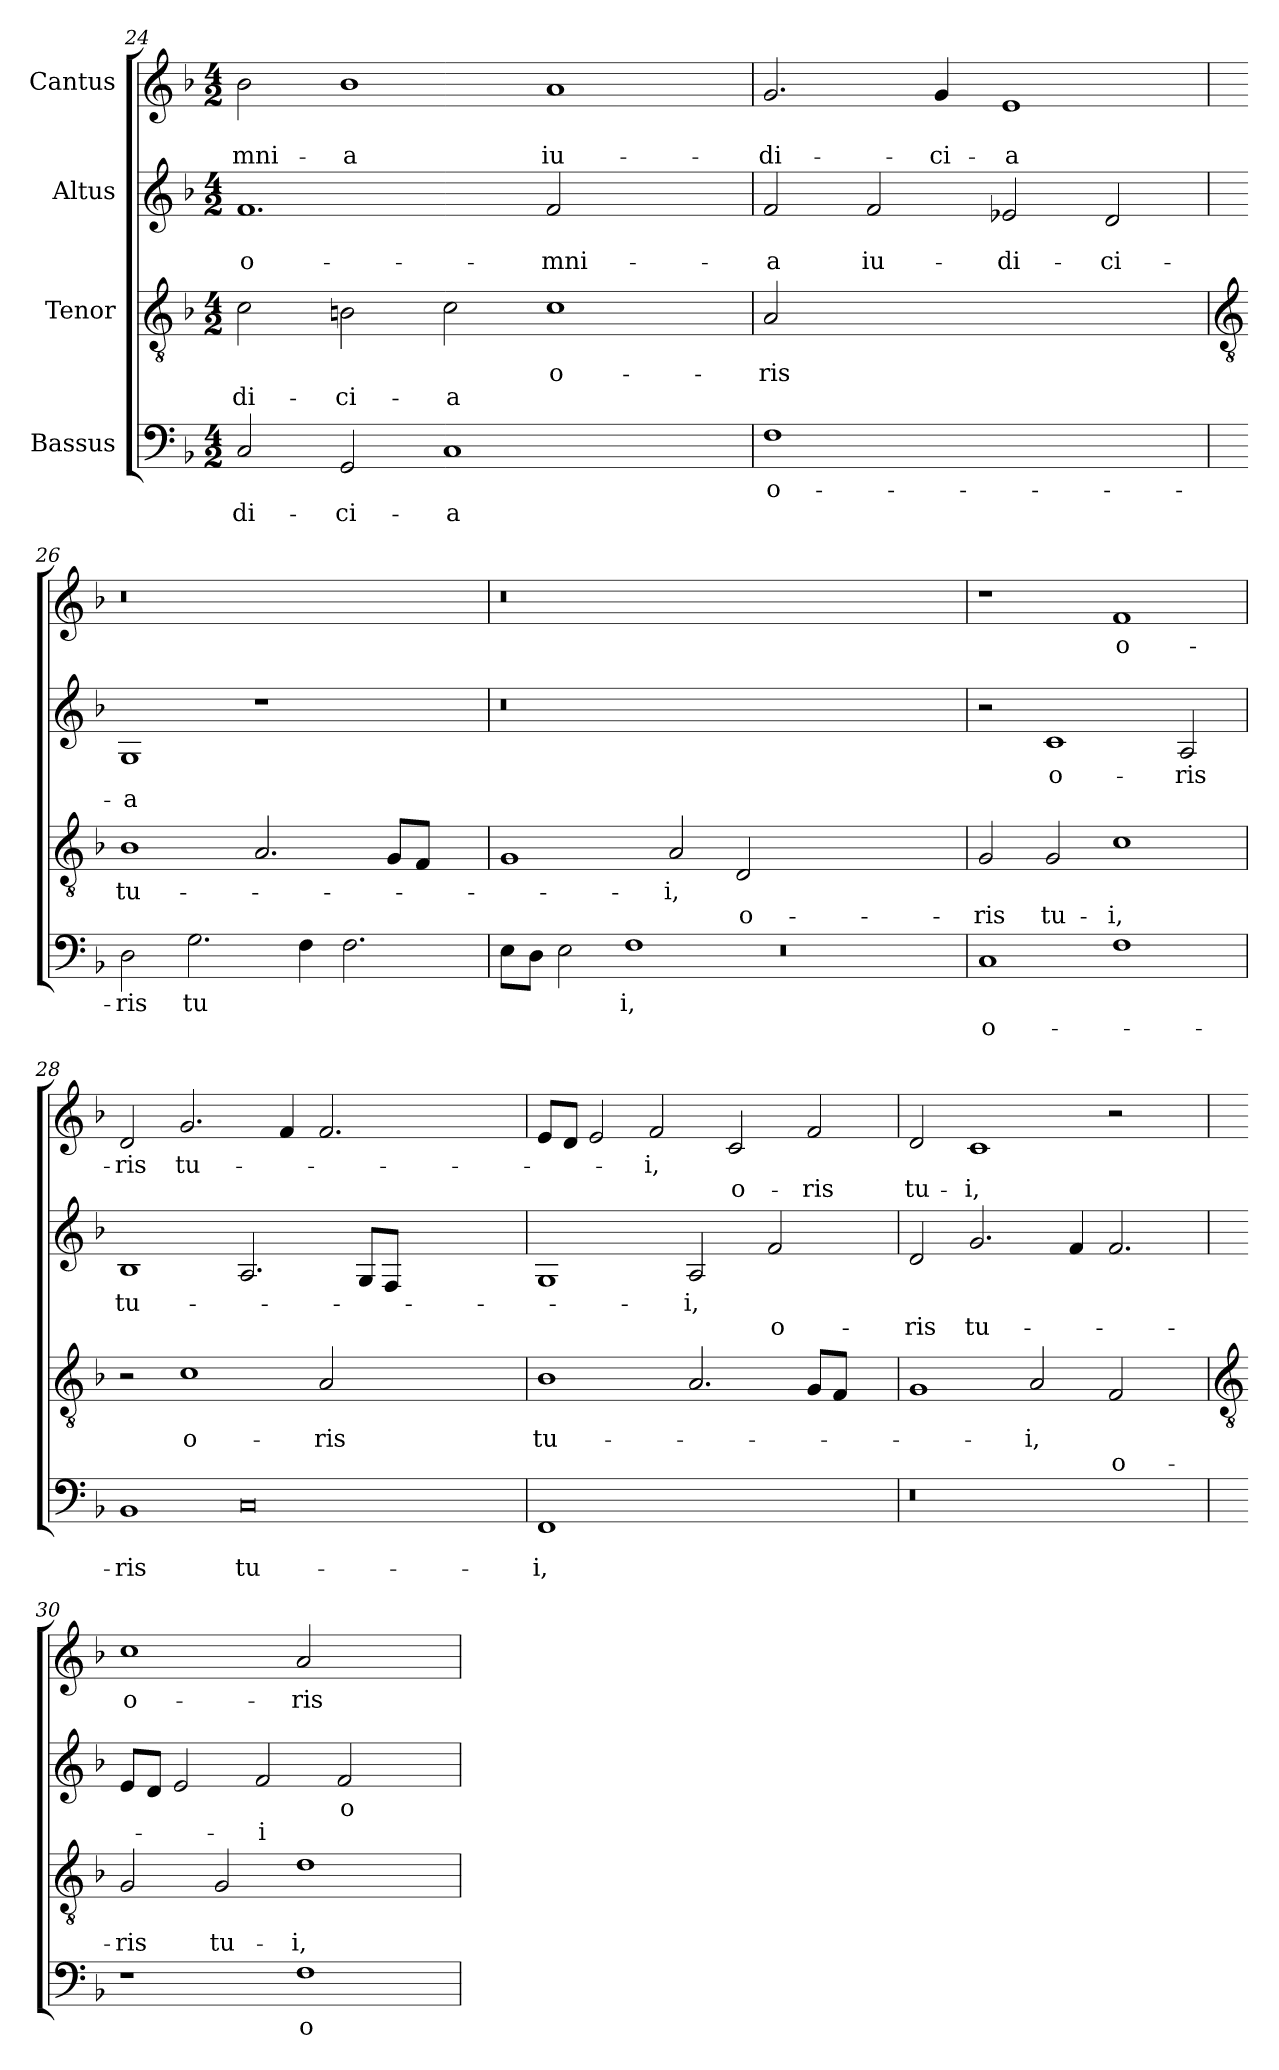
**kern	**text	**text	**kern	**text	**text	**kern	**text	**text	**kern	**text	**text
*part4	*part4	*part4	*part3	*part3	*part3	*part2	*part2	*part2	*part1	*part1	*part1
*staff4	*staff4	*staff4	*staff3	*staff3	*staff3	*staff2	*staff2	*staff2	*staff1	*staff1	*staff1
*I"Bassus	*	*	*I"Tenor	*	*	*I"Altus	*	*	*I"Cantus	*	*
*clefF4	*	*	*clefGv2	*	*	*clefG2	*	*	*clefG2	*	*
*k[b-]	*	*	*k[b-]	*	*	*k[b-]	*	*	*k[b-]	*	*
*F:	*	*	*F:	*	*	*F:	*	*	*F:	*	*
*M4/2	*	*	*M4/2	*	*	*M4/2	*	*	*M4/2	*	*
=24	=24	=24	=24	=24	=24	=24	=24	=24	=24	=24	=24
!	!	!LO:LY:b	!	!	!LO:LY:b	!	!	!LO:LY:b	!	!	!LO:LY:b
2C	.	-di-	2c	.	-di-	1.f	.	o-	2b-	.	-mni-
!	!	!LO:LY:b	!	!	!LO:LY:b	!	!	!	!	!	!LO:LY:b
2GG	.	-ci-	2Bn	.	-ci-	.	.	.	1b-	.	-a
!	!	!LO:LY:b	!	!	!LO:LY:b	!	!	!	!	!	!
1C	.	-a	2c	.	-a	.	.	.	.	.	.
!	!	!	!	!LO:LY:b	!	!	!	!LO:LY:b	!	!	!LO:LY:b
.	.	.	1c	o-	.	2f	.	-mni-	1a	.	iu-
2ryy	.	.	.	.	.	2ryy	.	.	.	.	.
=25	=25	=25	=25	=25	=25	=25	=25	=25	=25	=25	=25
!	!LO:LY:b	!	!	!LO:LY:b	!	!	!	!LO:LY:b	!	!	!LO:LY:b
1F	o-	.	2A	-ris	.	2f	.	-a	2.g	.	-di-
!	!	!	!	!	!	!	!	!LO:LY:b	!	!	!
.	.	.	1.ryy	.	.	2f	.	iu-	.	.	.
!	!	!	!	!	!	!	!	!	!	!	!LO:LY:b
.	.	.	.	.	.	.	.	.	4g	.	-ci-
!	!	!	!	!	!	!	!	!LO:LY:b	!	!	!LO:LY:b
1ryy	.	.	.	.	.	2e-X	.	-di-	1e	.	-a
!	!	!	!	!	!	!	!	!LO:LY:b	!	!	!
.	.	.	.	.	.	2d	.	-ci-	.	.	.
!!LO:LB:g=z
=26	=26	=26	=26	=26	=26	=26	=26	=26	=26	=26	=26
*	*	*	*clefGv2	*	*	*	*	*	*	*	*
!	!LO:LY:b	!	!	!LO:LY:b	!	!	!	!LO:LY:b	!	!	!
2D	-ris	.	1B-	tu-	.	1G	.	-a	0r	.	.
!	!LO:LY:b	!	!	!	!	!	!	!	!	!	!
2.G	tu	.	.	.	.	.	.	.	.	.	.
.	.	.	2.A	.	.	1r	.	.	.	.	.
4F	.	.	.	.	.	.	.	.	.	.	.
2.F	.	.	.	.	.	.	.	.	.	.	.
.	.	.	8GL	.	.	.	.	.	.	.	.
.	.	.	8FJ	.	.	.	.	.	.	.	.
.	.	.	4ryy	.	.	4ryy	.	.	4ryy	.	.
!!LO:LB:g=z
=27	=27	=27	=27	=27	=27	=27	=27	=27	=27	=27	=27
8EL	.	.	1G	.	.	0r	.	.	0r	.	.
8DJ	.	.	.	.	.	.	.	.	.	.	.
2E	.	.	.	.	.	.	.	.	.	.	.
!	!LO:LY:b	!	!	!	!	!	!	!	!	!	!
1F	i,	.	.	.	.	.	.	.	.	.	.
!	!	!	!	!LO:LY:b	!	!	!	!	!	!	!
.	.	.	2A	-i,	.	.	.	.	.	.	.
!	!	!	!	!	!LO:LY:b	!	!	!	!	!	!
.	.	.	2D	.	o-	.	.	.	.	.	.
0r	.	.	.	.	.	.	.	.	.	.	.
.	.	.	1..ryy	.	.	1..ryy	.	.	1..ryy	.	.
=27A	=27A	=27A	=27A	=27A	=27A	=27A	=27A	=27A	=27A	=27A	=27A
!	!	!LO:LY:b	!	!	!LO:LY:b	!	!	!	!	!	!
1C	.	o-	2G	.	-ris	2r	.	.	1r	.	.
!	!	!	!	!	!LO:LY:b	!	!LO:LY:b	!	!	!	!
.	.	.	2G	.	tu-	1c	o-	.	.	.	.
!	!	!	!	!	!LO:LY:b	!	!	!	!	!LO:LY:b	!
1F	.	.	1c	.	-i,	.	.	.	1f	o-	.
!	!	!	!	!	!	!	!LO:LY:b	!	!	!	!
.	.	.	.	.	.	2A	-ris	.	.	.	.
=28A	=28A	=28A	=28A	=28A	=28A	=28A	=28A	=28A	=28A	=28A	=28A
!	!	!LO:LY:b	!	!	!	!	!LO:LY:b	!	!	!LO:LY:b	!
1BB-	.	-ris	2r	.	.	1B-	tu-	.	2d	-ris	.
!	!	!	!	!LO:LY:b	!	!	!	!	!	!LO:LY:b	!
.	.	.	1c	o-	.	.	.	.	2.g	tu-	.
!	!	!LO:LY:b	!	!	!	!	!	!	!	!	!
0C	.	tu-	.	.	.	2.A	.	.	.	.	.
.	.	.	.	.	.	.	.	.	4f	.	.
!	!	!	!	!LO:LY:b	!	!	!	!	!	!	!
.	.	.	2A	-ris	.	.	.	.	2.f	.	.
.	.	.	.	.	.	8GL	.	.	.	.	.
.	.	.	.	.	.	8FJ	.	.	.	.	.
.	.	.	1ryy	.	.	1ryy	.	.	.	.	.
.	.	.	.	.	.	.	.	.	2.ryy	.	.
=29A	=29A	=29A	=29A	=29A	=29A	=29A	=29A	=29A	=29A	=29A	=29A
!	!	!LO:LY:b	!	!LO:LY:b	!	!	!	!	!	!	!
1FF	.	-i,	1B-	tu-	.	1G	.	.	8eL	.	.
.	.	.	.	.	.	.	.	.	8dJ	.	.
.	.	.	.	.	.	.	.	.	2e	.	.
!	!	!	!	!	!	!	!	!	!	!LO:LY:b	!
.	.	.	.	.	.	.	.	.	2f	-i,	.
!	!	!	!	!	!	!	!LO:LY:b	!	!	!	!
1ryy	.	.	2.A	.	.	2A	-i,	.	.	.	.
!	!	!	!	!	!	!	!	!	!	!	!LO:LY:b
.	.	.	.	.	.	.	.	.	2c	.	o-
!	!	!	!	!	!	!	!	!LO:LY:b	!	!	!
.	.	.	.	.	.	2f	.	o-	.	.	.
!	!	!	!	!	!	!	!	!	!	!	!LO:LY:b
.	.	.	8GL	.	.	.	.	.	2f	.	-ris
.	.	.	8FJ	.	.	.	.	.	.	.	.
4ryy	.	.	4ryy	.	.	4ryy	.	.	.	.	.
!!LO:LB:g=z
=30A	=30A	=30A	=30A	=30A	=30A	=30A	=30A	=30A	=30A	=30A	=30A
!	!	!	!	!	!	!	!	!LO:LY:b	!	!	!LO:LY:b
0r	.	.	1G	.	.	2d	.	-ris	2d	.	tu-
!	!	!	!	!	!	!	!	!LO:LY:b	!	!	!LO:LY:b
.	.	.	.	.	.	2.g	.	tu-	1c	.	-i,
!	!	!	!	!LO:LY:b	!	!	!	!	!	!	!
.	.	.	2A	-i,	.	.	.	.	.	.	.
.	.	.	.	.	.	4f	.	.	.	.	.
!	!	!	!	!	!LO:LY:b	!	!	!	!	!	!
.	.	.	2F	.	o-	2.f	.	.	2r	.	.
4ryy	.	.	4ryy	.	.	.	.	.	4ryy	.	.
!!LO:LB:g=z
=30B	=30B	=30B	=30B	=30B	=30B	=30B	=30B	=30B	=30B	=30B	=30B
*	*	*	*clefGv2	*	*	*	*	*	*	*	*
!	!	!	!	!	!LO:LY:b	!	!	!	!	!LO:LY:b	!
1r	.	.	2G	.	-ris	8eL	.	.	1cc	o-	.
.	.	.	.	.	.	8dJ	.	.	.	.	.
.	.	.	.	.	.	2e	.	.	.	.	.
!	!	!	!	!	!LO:LY:b	!	!	!	!	!	!
.	.	.	2G	.	tu-	.	.	.	.	.	.
!	!	!	!	!	!	!	!	!LO:LY:b	!	!	!
.	.	.	.	.	.	2f	.	-i	.	.	.
!	!LO:LY:b	!	!	!	!LO:LY:b	!	!	!	!	!LO:LY:b	!
1F	o-	.	1d	.	-i,	.	.	.	2a	-ris	.
!	!	!	!	!	!	!	!LO:LY:b	!	!	!	!
.	.	.	.	.	.	2f	o-	.	.	.	.
.	.	.	.	.	.	.	.	.	2ryy	.	.
.	.	.	.	.	.	4ryy	.	.	.	.	.
=	=	=	=	=	=	=	=	=	=	=	=
*-	*-	*-	*-	*-	*-	*-	*-	*-	*-	*-	*-
